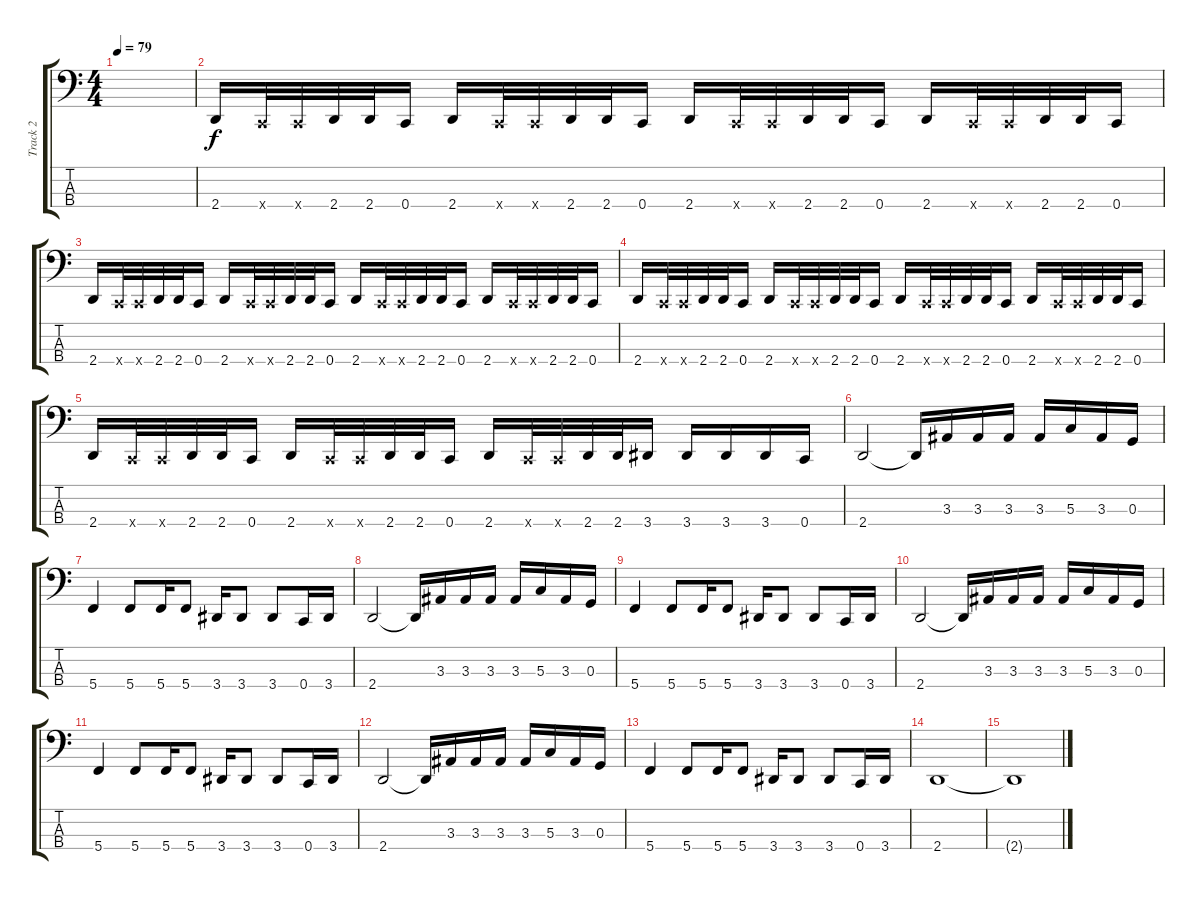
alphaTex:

\track ("Track 2" "Track 2") {instrument electricbassfinger}
\staff {score tabs}
\tuning (F2 C2 G1 C1) {hide}
\ts (4 4)
\tempo 79
\clef f4
\ks c
|
2.4.16 0.4{x}.32 0.4{x}.32 2.4.32 2.4.32 0.4.16 2.4.16 0.4{x}.32 0.4{x}.32 2.4.32 2.4.32 0.4.16 2.4.16 0.4{x}.32 0.4{x}.32 2.4.32 2.4.32 0.4.16 2.4.16 0.4{x}.32 0.4{x}.32 2.4.32 2.4.32 0.4.16 |
2.4.16 0.4{x}.32 0.4{x}.32 2.4.32 2.4.32 0.4.16 2.4.16 0.4{x}.32 0.4{x}.32 2.4.32 2.4.32 0.4.16 2.4.16 0.4{x}.32 0.4{x}.32 2.4.32 2.4.32 0.4.16 2.4.16 0.4{x}.32 0.4{x}.32 2.4.32 2.4.32 0.4.16 |
2.4.16 0.4{x}.32 0.4{x}.32 2.4.32 2.4.32 0.4.16 2.4.16 0.4{x}.32 0.4{x}.32 2.4.32 2.4.32 0.4.16 2.4.16 0.4{x}.32 0.4{x}.32 2.4.32 2.4.32 0.4.16 2.4.16 0.4{x}.32 0.4{x}.32 2.4.32 2.4.32 0.4.16 |
2.4.16 0.4{x}.32 0.4{x}.32 2.4.32 2.4.32 0.4.16 2.4.16 0.4{x}.32 0.4{x}.32 2.4.32 2.4.32 0.4.16 2.4.16 0.4{x}.32 0.4{x}.32 2.4.32 2.4.32 3.4.16 3.4.16 3.4.16 3.4.16 0.4.16 |
2.4.2 2.4{t}.16 3.3.16 3.3.16 3.3.16 3.3.16 5.3.16 3.3.16 0.3.16 |
5.4.4 5.4.8 5.4.16 5.4.8 3.4.16 3.4.8 3.4.8 0.4.16 3.4.16 |
2.4.2 2.4{t}.16 3.3.16 3.3.16 3.3.16 3.3.16 5.3.16 3.3.16 0.3.16 |
5.4.4 5.4.8 5.4.16 5.4.8 3.4.16 3.4.8 3.4.8 0.4.16 3.4.16 |
2.4.2 2.4{t}.16 3.3.16 3.3.16 3.3.16 3.3.16 5.3.16 3.3.16 0.3.16 |
5.4.4 5.4.8 5.4.16 5.4.8 3.4.16 3.4.8 3.4.8 0.4.16 3.4.16 |
2.4.2 2.4{t}.16 3.3.16 3.3.16 3.3.16 3.3.16 5.3.16 3.3.16 0.3.16 |
5.4.4 5.4.8 5.4.16 5.4.8 3.4.16 3.4.8 3.4.8 0.4.16 3.4.16 |
2.4.1{volume 0} |
2.4{t}.1
